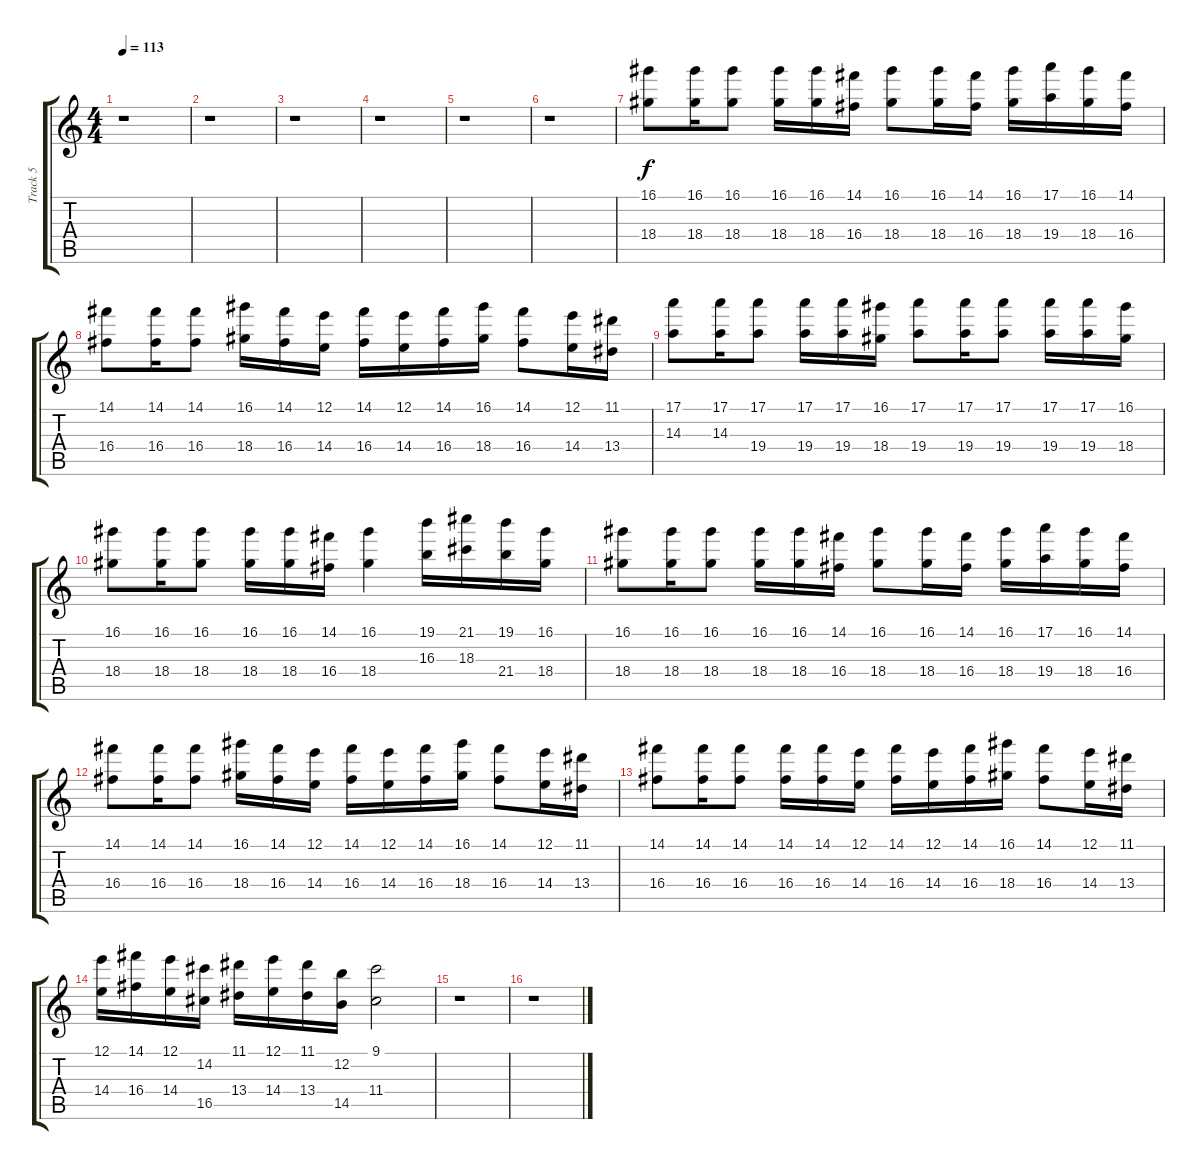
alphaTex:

\track ("Track 5" "Track 5") {instrument electricguitarclean}
\staff {score tabs}
\tuning (E4 B3 G3 D3 A2 E2) {hide}
\ts (4 4)
\tempo 113
\clef g2
\ks c
r.1{dy fff} |
r.1 |
r.1 |
r.1 |
r.1 |
r.1 |
(16.1 18.4).8{dy f} (16.1 18.4).16 (16.1 18.4).8 (16.1 18.4).16 (16.1 18.4).16 (14.1 16.4).16 (16.1 18.4).8 (16.1 18.4).16 (14.1 16.4).16 (16.1 18.4).16 (17.1 19.4).16 (16.1 18.4).16 (14.1 16.4).16 |
(14.1 16.4).8 (14.1 16.4).16 (14.1 16.4).8 (16.1 18.4).16 (14.1 16.4).16 (12.1 14.4).16 (14.1 16.4).16 (12.1 14.4).16 (14.1 16.4).16 (16.1 18.4).16 (14.1 16.4).8 (12.1 14.4).16 (11.1 13.4).16 |
(17.1 14.3).8 (17.1 14.3).16 (17.1 19.4).8 (17.1 19.4).16 (17.1 19.4).16 (16.1 18.4).16 (17.1 19.4).8 (17.1 19.4).16 (17.1 19.4).8 (17.1 19.4).16 (17.1 19.4).16 (16.1 18.4).16 |
(16.1 18.4).8 (16.1 18.4).16 (16.1 18.4).8 (16.1 18.4).16 (16.1 18.4).16 (14.1 16.4).16 (16.1 18.4).4 (19.1 16.3).16 (21.1 18.3).16 (19.1 21.4).16 (16.1 18.4).16 |
(16.1 18.4).8 (16.1 18.4).16 (16.1 18.4).8 (16.1 18.4).16 (16.1 18.4).16 (14.1 16.4).16 (16.1 18.4).8 (16.1 18.4).16 (14.1 16.4).16 (16.1 18.4).16 (17.1 19.4).16 (16.1 18.4).16 (14.1 16.4).16 |
(14.1 16.4).8 (14.1 16.4).16 (14.1 16.4).8 (16.1 18.4).16 (14.1 16.4).16 (12.1 14.4).16 (14.1 16.4).16 (12.1 14.4).16 (14.1 16.4).16 (16.1 18.4).16 (14.1 16.4).8 (12.1 14.4).16 (11.1 13.4).16 |
(14.1 16.4).8 (14.1 16.4).16 (14.1 16.4).8 (14.1 16.4).16 (14.1 16.4).16 (12.1 14.4).16 (14.1 16.4).16 (12.1 14.4).16 (14.1 16.4).16 (16.1 18.4).16 (14.1 16.4).8 (12.1 14.4).16 (11.1 13.4).16 |
(12.1 14.4).16 (14.1 16.4).16 (12.1 14.4).16 (14.2 16.5).16 (11.1 13.4).16 (12.1 14.4).16 (11.1 13.4).16 (12.2 14.5).16 (9.1 11.4).2 |
r.1 |
r.1
